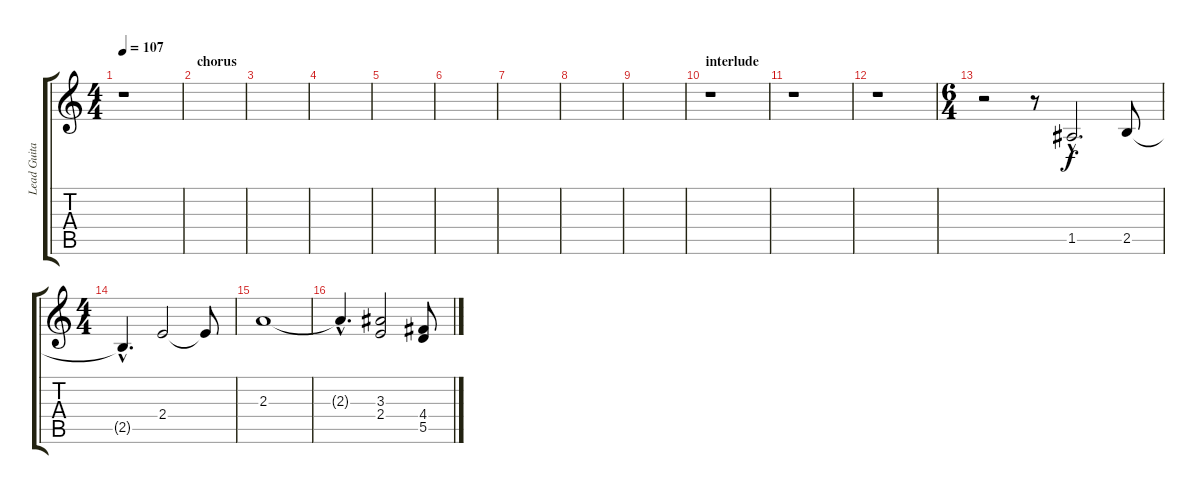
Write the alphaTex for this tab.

\track ("Lead Guitar (May)" "Lead Guita") {instrument distortionguitar}
\staff {score tabs}
\tuning (E4 B3 G3 D3 A2 E2) {hide}
\ts (4 4)
\tempo 107
\clef g2
\ks c
r.1{dy f} |
\section ("" "chorus")
|
|
|
|
|
|
|
|
\section ("" "interlude")
r.1 |
r.1 |
r.1 |
\ts (6 4)
r.2 r.8 1.5{hac}.2{d} 2.5.8 |
\ts (4 4)
2.5{hac t}.4{d} 2.4.2 2.4{t}.8 |
2.3.1 |
2.3{hac t}.4{d} (3.3 2.4).2 (4.4 5.5).8
